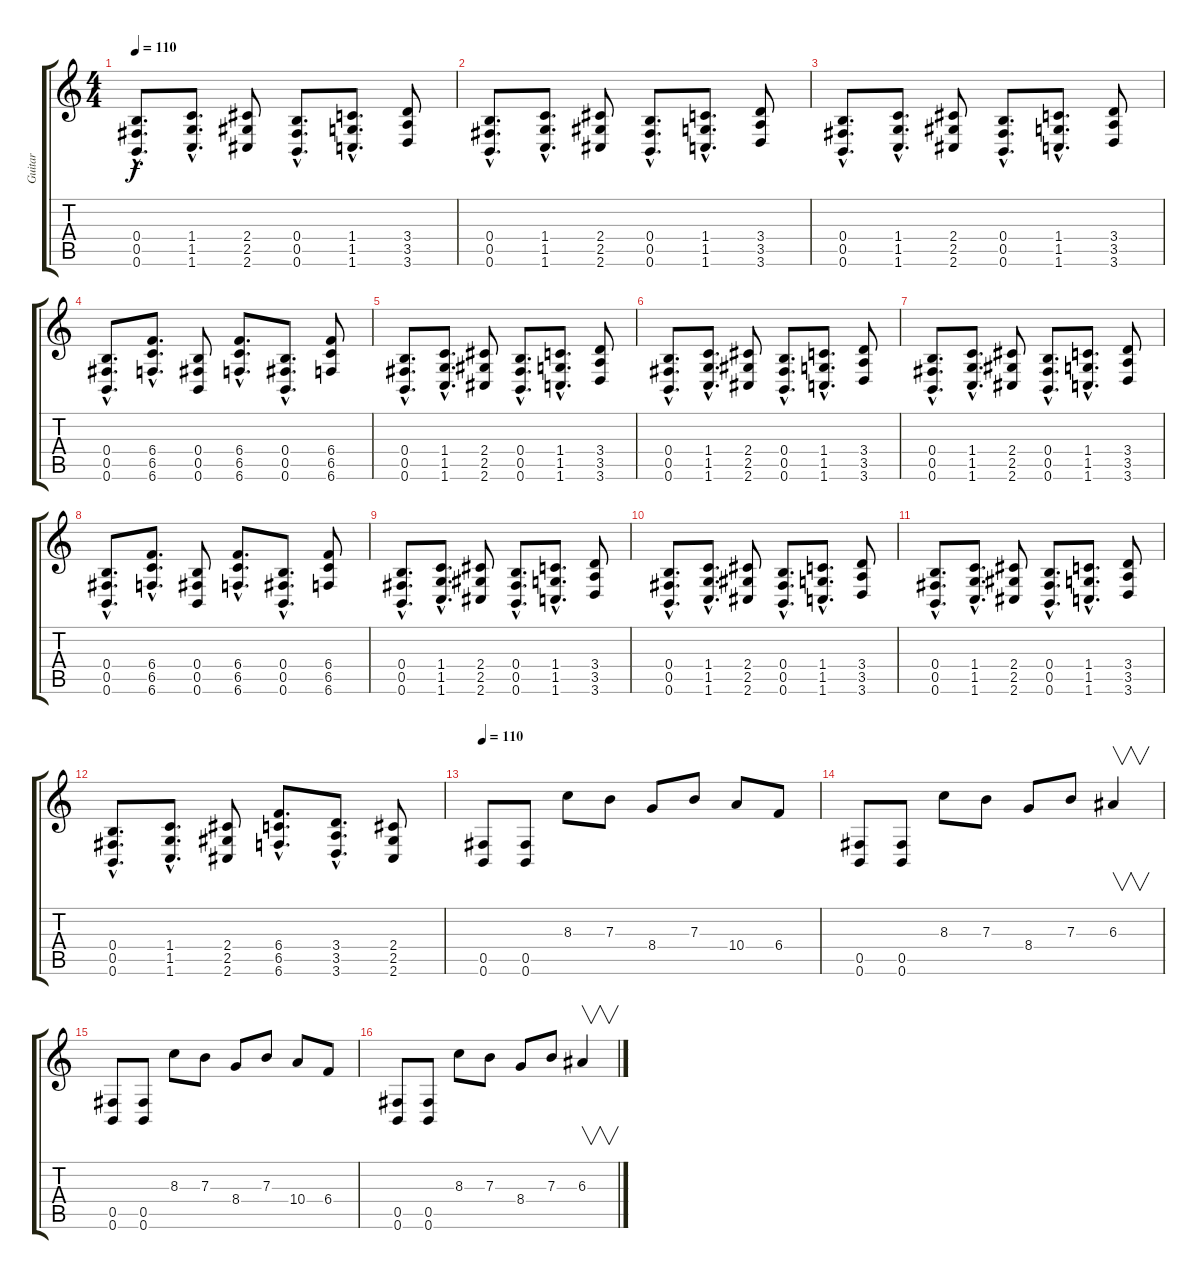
\track ("Guitar" "Guitar") {instrument distortionguitar}
\staff {score tabs}
\tuning (Db4 Ab3 E3 B2 Gb2 B1) {hide}
\ts (4 4)
\tempo 110
\clef g2
\ks c
(0.4{hac} 0.5{hac} 0.6{hac}).8{d dy f} (1.4{hac} 1.5{hac} 1.6{hac}).8{d} (2.4 2.5 2.6).8 (0.4{hac} 0.5{hac} 0.6{hac}).8{d} (1.4{hac} 1.5{hac} 1.6{hac}).8{d} (3.4 3.5 3.6).8 |
(0.4{hac} 0.5{hac} 0.6{hac}).8{d} (1.4{hac} 1.5{hac} 1.6{hac}).8{d} (2.4 2.5 2.6).8 (0.4{hac} 0.5{hac} 0.6{hac}).8{d} (1.4{hac} 1.5{hac} 1.6{hac}).8{d} (3.4 3.5 3.6).8 |
(0.4{hac} 0.5{hac} 0.6{hac}).8{d} (1.4{hac} 1.5{hac} 1.6{hac}).8{d} (2.4 2.5 2.6).8 (0.4{hac} 0.5{hac} 0.6{hac}).8{d} (1.4{hac} 1.5{hac} 1.6{hac}).8{d} (3.4 3.5 3.6).8 |
(0.4{hac} 0.5{hac} 0.6{hac}).8{d} (6.4{hac} 6.5{hac} 6.6{hac}).8{d} (0.4 0.5 0.6).8 (6.4{hac} 6.5{hac} 6.6{hac}).8{d} (0.4{hac} 0.5{hac} 0.6{hac}).8{d} (6.4 6.5 6.6).8 |
(0.4{hac} 0.5{hac} 0.6{hac}).8{d} (1.4{hac} 1.5{hac} 1.6{hac}).8{d} (2.4 2.5 2.6).8 (0.4{hac} 0.5{hac} 0.6{hac}).8{d} (1.4{hac} 1.5{hac} 1.6{hac}).8{d} (3.4 3.5 3.6).8 |
(0.4{hac} 0.5{hac} 0.6{hac}).8{d} (1.4{hac} 1.5{hac} 1.6{hac}).8{d} (2.4 2.5 2.6).8 (0.4{hac} 0.5{hac} 0.6{hac}).8{d} (1.4{hac} 1.5{hac} 1.6{hac}).8{d} (3.4 3.5 3.6).8 |
(0.4{hac} 0.5{hac} 0.6{hac}).8{d} (1.4{hac} 1.5{hac} 1.6{hac}).8{d} (2.4 2.5 2.6).8 (0.4{hac} 0.5{hac} 0.6{hac}).8{d} (1.4{hac} 1.5{hac} 1.6{hac}).8{d} (3.4 3.5 3.6).8 |
(0.4{hac} 0.5{hac} 0.6{hac}).8{d} (6.4{hac} 6.5{hac} 6.6{hac}).8{d} (0.4 0.5 0.6).8 (6.4{hac} 6.5{hac} 6.6{hac}).8{d} (0.4{hac} 0.5{hac} 0.6{hac}).8{d} (6.4 6.5 6.6).8 |
(0.4{hac} 0.5{hac} 0.6{hac}).8{d} (1.4{hac} 1.5{hac} 1.6{hac}).8{d} (2.4 2.5 2.6).8 (0.4{hac} 0.5{hac} 0.6{hac}).8{d} (1.4{hac} 1.5{hac} 1.6{hac}).8{d} (3.4 3.5 3.6).8 |
(0.4{hac} 0.5{hac} 0.6{hac}).8{d} (1.4{hac} 1.5{hac} 1.6{hac}).8{d} (2.4 2.5 2.6).8 (0.4{hac} 0.5{hac} 0.6{hac}).8{d} (1.4{hac} 1.5{hac} 1.6{hac}).8{d} (3.4 3.5 3.6).8 |
(0.4{hac} 0.5{hac} 0.6{hac}).8{d} (1.4{hac} 1.5{hac} 1.6{hac}).8{d} (2.4 2.5 2.6).8 (0.4{hac} 0.5{hac} 0.6{hac}).8{d} (1.4{hac} 1.5{hac} 1.6{hac}).8{d} (3.4 3.5 3.6).8 |
(0.4{hac} 0.5{hac} 0.6{hac}).8{d} (1.4{hac} 1.5{hac} 1.6{hac}).8{d} (2.4 2.5 2.6).8 (6.4{hac} 6.5{hac} 6.6{hac}).8{d} (3.4{hac} 3.5{hac} 3.6{hac}).8{d} (2.4 2.5 2.6).8 |
\tempo 110
(0.5 0.6).8 (0.5 0.6).8 8.3.8 7.3.8 8.4.8 7.3.8 10.4.8 6.4.8 |
(0.5 0.6).8 (0.5 0.6).8 8.3.8 7.3.8 8.4.8 7.3.8 6.3.4{v} |
(0.5 0.6).8 (0.5 0.6).8 8.3.8 7.3.8 8.4.8 7.3.8 10.4.8 6.4.8 |
(0.5 0.6).8 (0.5 0.6).8 8.3.8 7.3.8 8.4.8 7.3.8 6.3.4{v}
